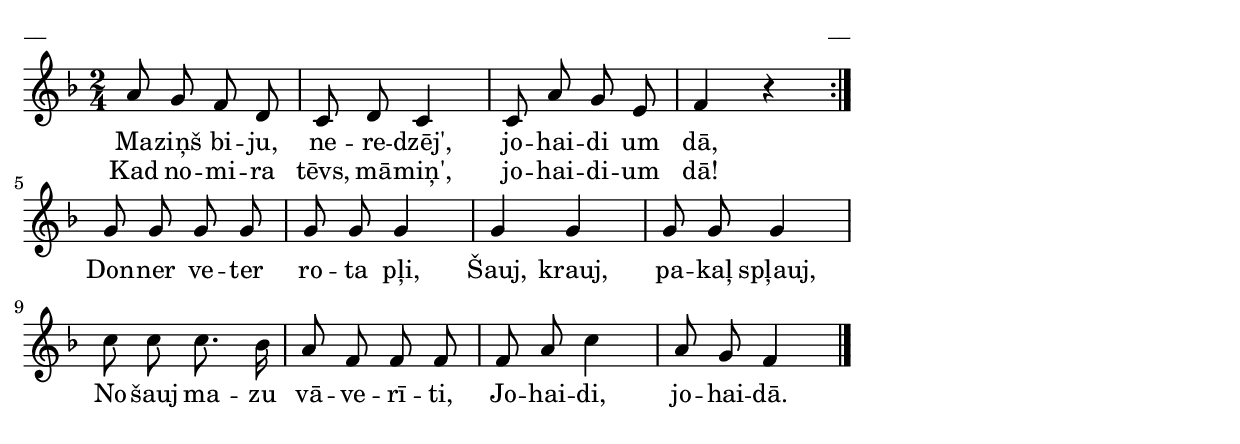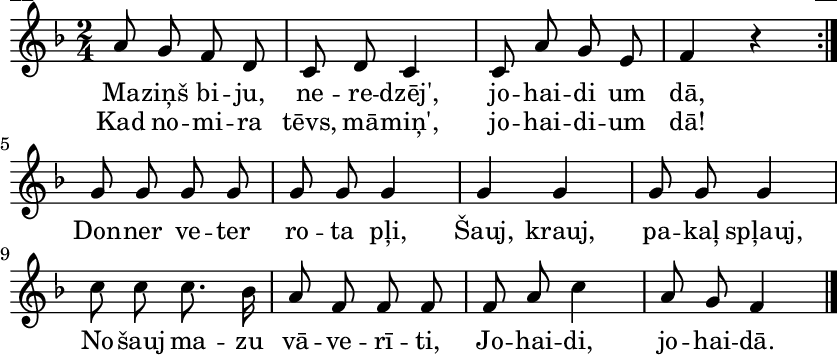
\version "2.13.18"
#(ly:set-option 'crop #t)

%\header {
%    title = "Maziņš biju, neredzēju"
%} 
\paper {
line-width = 14\cm
left-margin = 0.4\cm
between-system-padding = 0.1\cm
between-system-space = 0.1\cm
}
\layout {
indent = #0
ragged-last = ##f
}


voiceA = \relative c' {
\clef "treble"
\key f \major
\time 2/4
\repeat volta 2 {
a'8 g f d | c8 d c4 | c8 a' g e | f4 r4  
}
g8 g g g | g8 g g4 | g4 g | g8 g g4 | 
c8 c c8. bes16 | a8 f f f | f8 a c4 | a8 g f4
\bar "|."
} 

lyricA = \lyricmode {
Ma -- ziņš bi -- ju, ne -- re -- dzēj', jo -- hai -- di um dā, 
Don -- ner ve -- ter ro -- ta pļi, Šauj, krauj, pa -- kaļ spļauj, 
No -- šauj ma -- zu vā -- ve -- rī -- ti, 
Jo -- hai -- di, jo -- hai -- dā.
}

lyricB = \lyricmode {
Kad no -- mi -- ra tēvs, mā -- miņ', jo -- hai -- di -- um dā!
} 


fullScore = <<
\new Staff {
<<
\new Voice = "voiceA" { \oneVoice \autoBeamOff \voiceA }
\new Lyrics \lyricsto "voiceA" \lyricA
\new Lyrics \lyricsto "voiceA" \lyricB
>>
}
>>

\score {
\fullScore
\header { piece = "__" opus = "__" }
}
\markup { \with-color #(x11-color 'white) \sans \smaller "__" }
\score {
\unfoldRepeats
\fullScore
\midi {
\context { \Staff \remove "Staff_performer" }
\context { \Voice \consists "Staff_performer" }
}
}


